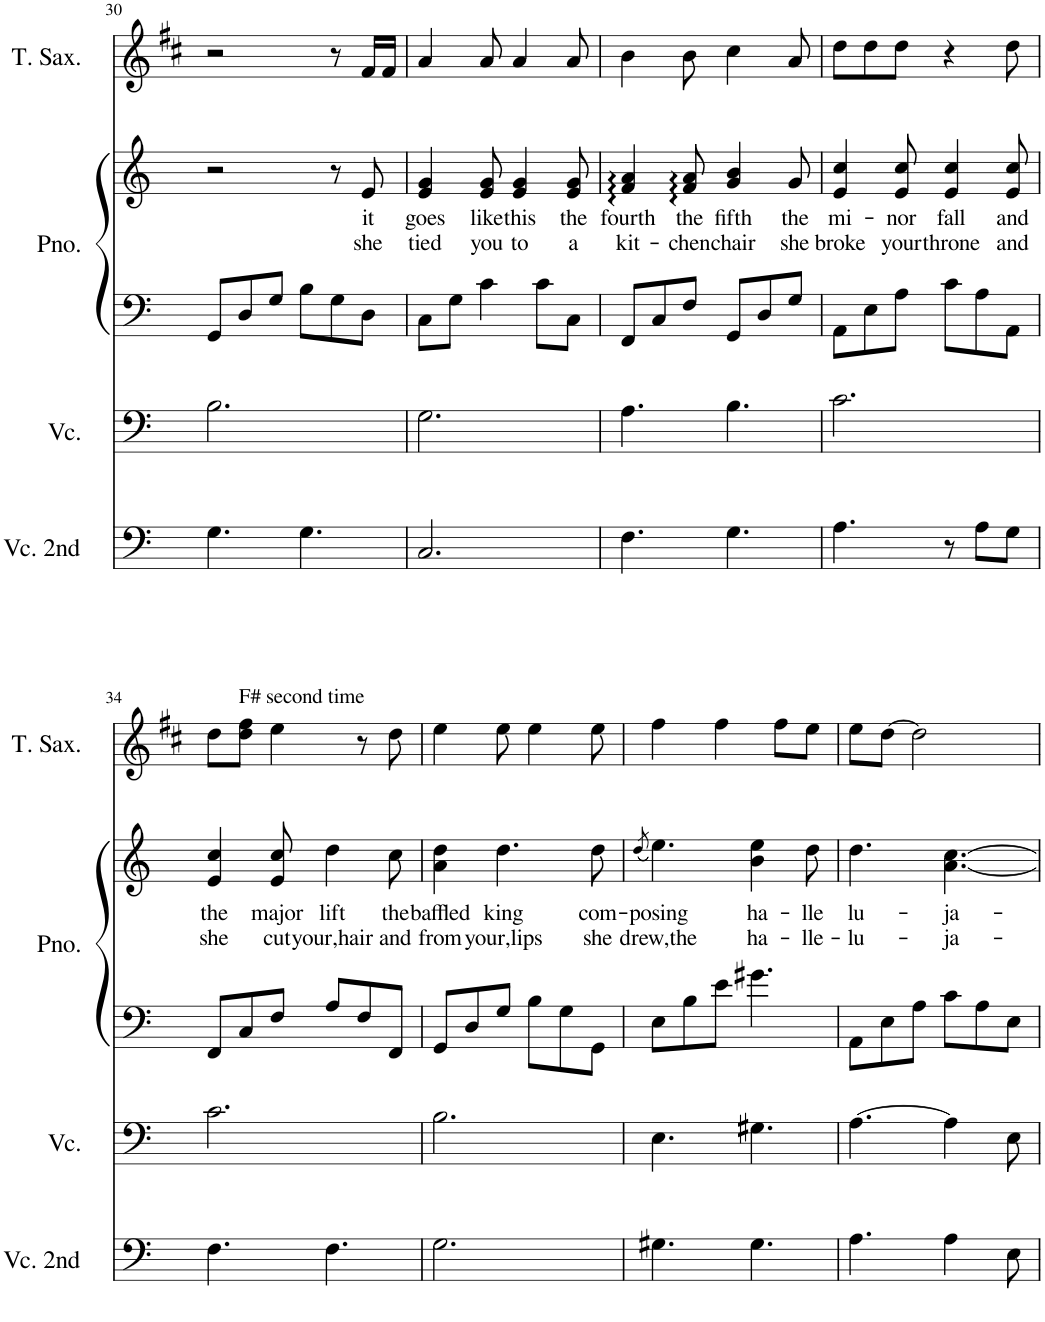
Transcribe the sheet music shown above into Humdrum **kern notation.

**kern	**kern	**kern	**kern	**text	**text	**kern
*part4	*part3	*part2	*part2	*part2	*part2	*part1
*staff5	*staff4	*staff3	*staff2	*staff2	*staff2	*staff1
*I"Violoncello 2nd time	*I"Violoncello 1st time	*I"Piano	*	*	*	*I"Tenor Saxophone
*I'Vc. 2nd	*I'Vc.	*I'Pno.	*	*	*	*I'T. Sax.
!!LO:PB:g=z
*clefF4	*clefF4	*clefF4	*clefG2	*	*	*clefG2
*	*	*	*	*	*	*Trd8c14
*k[]	*k[]	*k[]	*k[]	*	*	*k[f#c#]
*M6/8	*M6/8	*M6/8	*M6/8	*	*	*M6/8
=30	=30	=30	=30	=30	=30	=30
4.G\	2.B\	8GG/L	2r	.	.	2r
.	.	8D/	.	.	.	.
.	.	8G/J	.	.	.	.
4.G\	.	8B\L	.	.	.	.
.	.	8G\	8r	.	.	8r
!	!	!	!	!LO:LY:b	!LO:LY:b	!
.	.	8D\J	8e/	it	she	16f#/LL
.	.	.	.	.	.	16f#/JJ
=31	=31	=31	=31	=31	=31	=31
!	!	!	!	!LO:LY:b	!LO:LY:b	!
2.C/	2.G\	8C\L	4e/ 4g/	goes	tied	4a/
.	.	8G\J	.	.	.	.
!	!	!	!	!LO:LY:b	!LO:LY:b	!
.	.	4c\	8e/ 8g/	like	you	8a/
!	!	!	!	!LO:LY:b	!LO:LY:b	!
.	.	.	4e/ 4g/	this	to	4a/
.	.	8c\L	.	.	.	.
!	!	!	!	!LO:LY:b	!LO:LY:b	!
.	.	8C\J	8e/ 8g/	the	a	8a/
=32	=32	=32	=32	=32	=32	=32
!	!	!	!	!LO:LY:b	!LO:LY:b	!
4.F\	4.A\	8FF/L	4f/ 4a/	fourth	kit-	4b\
.	.	8C/	.	.	.	.
!	!	!	!	!LO:LY:b	!LO:LY:b	!
.	.	8F/J	8f/ 8a/	the	-chen	8b\
!	!	!	!	!LO:LY:b	!LO:LY:b	!
4.G\	4.B\	8GG/L	4g/ 4b/	fifth	chair	4cc#\
.	.	8D/	.	.	.	.
!	!	!	!	!LO:LY:b	!LO:LY:b	!
.	.	8G/J	8g/	the	she	8a/
=33	=33	=33	=33	=33	=33	=33
!	!	!	!	!LO:LY:b	!LO:LY:b	!
4.A\	2.c\	8AA\L	4e/ 4cc/	mi-	broke	8dd\L
.	.	8E\	.	.	.	8dd\
!	!	!	!	!LO:LY:b	!LO:LY:b	!
.	.	8A\J	8e/ 8cc/	-nor	your	8dd\J
!	!	!	!	!LO:LY:b	!LO:LY:b	!
8r	.	8c\L	4e/ 4cc/	fall	throne	4r
8A\L	.	8A\	.	.	.	.
!	!	!	!	!LO:LY:b	!LO:LY:b	!
8G\J	.	8AA\J	8e/ 8cc/	and	and	8dd\
!!LO:LB:g=z
=34	=34	=34	=34	=34	=34	=34
!	!	!	!	!LO:LY:b	!LO:LY:b	!
4.F\	2.c\	8FF/L	4e/ 4cc/	the	she	8dd\L
!	!	!	!	!	!	!LO:TX:a:t=F# second time
.	.	8C/	.	.	.	8dd\ 8ff#\J
!	!	!	!	!LO:LY:b	!LO:LY:b	!
.	.	8F/J	8e/ 8cc/	major	cut	4ee\
!	!	!	!	!LO:LY:b	!LO:LY:b	!
4.F\	.	8A/L	4dd\	lift	your,hair	.
.	.	8F/	.	.	.	8r
!	!	!	!	!LO:LY:b	!LO:LY:b	!
.	.	8FF/J	8cc\	the	and	8dd\
=35	=35	=35	=35	=35	=35	=35
!	!	!	!	!LO:LY:b	!LO:LY:b	!
2.G\	2.B\	8GG/L	4a\ 4dd\	baffled	from	4ee\
.	.	8D/	.	.	.	.
!	!	!	!	!LO:LY:b	!LO:LY:b	!
.	.	8G/J	4.dd\	king	your,lips	8ee\
.	.	8B\L	.	.	.	4ee\
.	.	8G\	.	.	.	.
!	!	!	!	!LO:LY:b	!LO:LY:b	!
.	.	8GG\J	8dd\	com-	she	8ee\
=36	=36	=36	=36	=36	=36	=36
.	.	.	(8qdd/	.	.	.
!	!	!	!	!LO:LY:b	!LO:LY:b	!
4.G#X\	4.E\	8E\L	4.ee\)	-posing	drew,the	4ff#\
.	.	8B\	.	.	.	.
.	.	8e\J	.	.	.	4ff#\
!	!	!	!	!LO:LY:b	!LO:LY:b	!
4.G#\	4.G#X\	4.g#X\	4b\ 4ee\	ha-	ha-	.
.	.	.	.	.	.	8ff#\L
!	!	!	!	!LO:LY:b	!LO:LY:b	!
.	.	.	8dd\	-lle	-lle-	8ee\J
=37	=37	=37	=37	=37	=37	=37
!	!	!	!	!LO:LY:b	!LO:LY:b	!
4.A\	[4.A\	8AA\L	4.dd\	lu-	-lu-	8ee\L
.	.	8E\	.	.	.	[8dd\J
.	.	8A\J	.	.	.	2dd\]
!	!	!	!	!LO:LY:b	!LO:LY:b	!
4A\	4A\]	8c\L	[4.a\ [4.cc\	-ja-	-ja-	.
.	.	8A\	.	.	.	.
8E\	8E\	8E\J	.	.	.	.
=	=	=	=	=	=	=
*-	*-	*-	*-	*-	*-	*-
